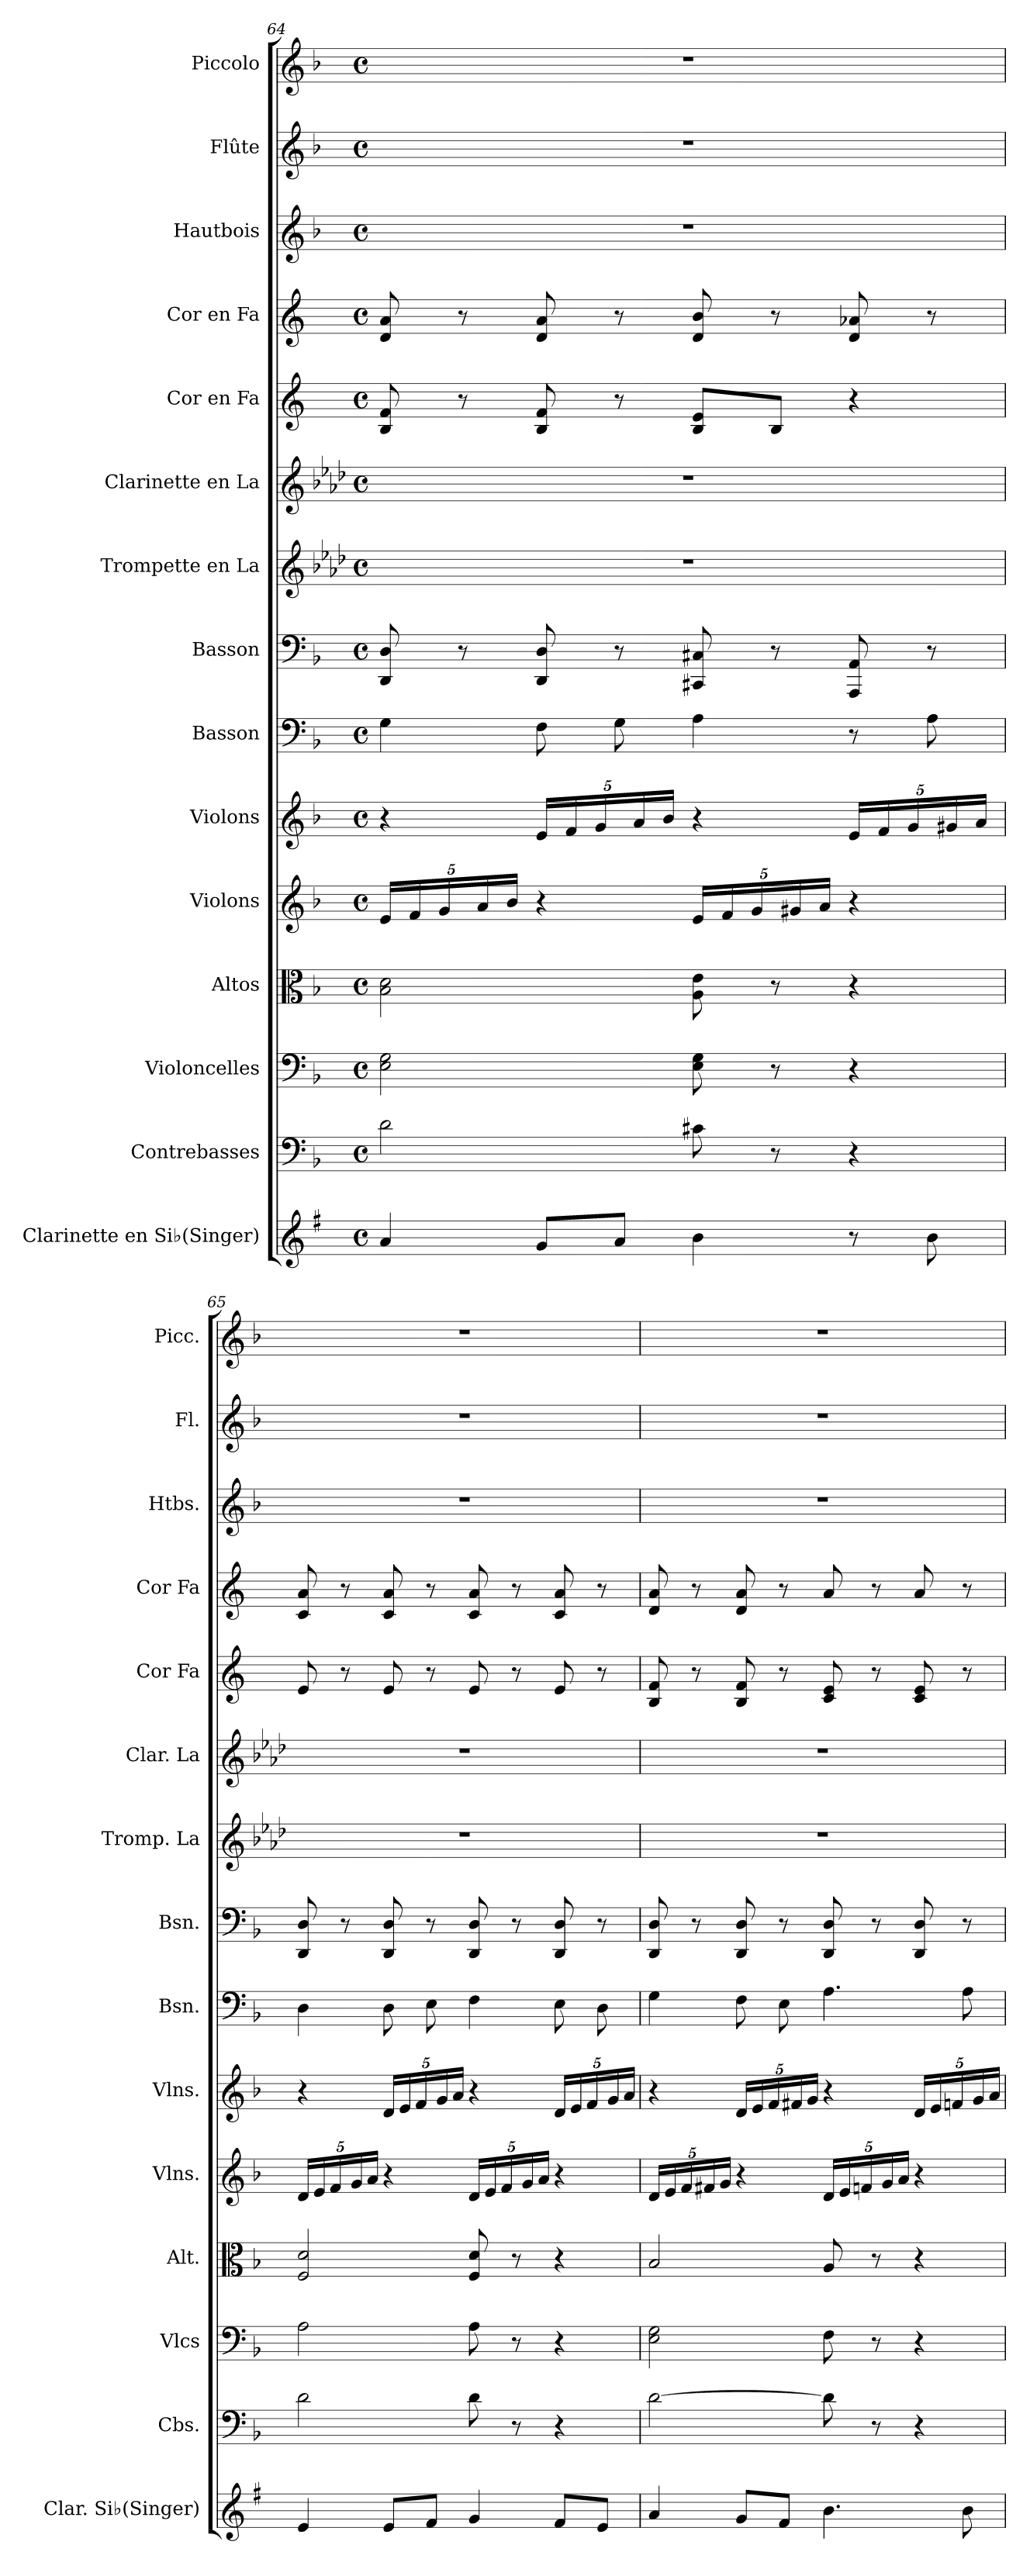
**kern	**kern	**kern	**kern	**kern	**kern	**kern	**kern	**kern	**kern	**kern	**kern	**kern	**kern	**kern
*part15	*part14	*part13	*part12	*part11	*part10	*part9	*part8	*part7	*part6	*part5	*part4	*part3	*part2	*part1
*staff15	*staff14	*staff13	*staff12	*staff11	*staff10	*staff9	*staff8	*staff7	*staff6	*staff5	*staff4	*staff3	*staff2	*staff1
*I"Clarinette en Si♭(Singer)	*I"Contrebasses	*I"Violoncelles	*I"Altos	*I"Violons	*I"Violons	*I"Basson	*I"Basson	*I"Trompette en La	*I"Clarinette en La	*I"Cor en Fa	*I"Cor en Fa	*I"Hautbois	*I"Flûte	*I"Piccolo
*I'Clar. Si♭(Singer)	*I'Cbs.	*I'Vlcs	*I'Alt.	*I'Vlns.	*I'Vlns.	*I'Bsn.	*I'Bsn.	*I'Tromp. La	*I'Clar. La	*I'Cor Fa	*I'Cor Fa	*I'Htbs.	*I'Fl.	*I'Picc.
!!LO:PB:g=z
*clefG2	*clefF4	*clefF4	*clefC3	*clefG2	*clefG2	*clefF4	*clefF4	*clefG2	*clefG2	*clefG2	*clefG2	*clefG2	*clefG2	*clefG2
*ITrd1c2	*ITrd7c12	*	*	*	*	*	*	*ITrd2c3	*ITrd2c3	*ITrd4c7	*ITrd4c7	*	*	*ITrd-7c-12
*k[b-]	*k[b-]	*k[b-]	*k[b-]	*k[b-]	*k[b-]	*k[b-]	*k[b-]	*k[b-]	*k[b-]	*k[b-]	*k[b-]	*k[b-]	*k[b-]	*k[b-]
*M4/4	*M4/4	*M4/4	*M4/4	*M4/4	*M4/4	*M4/4	*M4/4	*M4/4	*M4/4	*M4/4	*M4/4	*M4/4	*M4/4	*M4/4
*met(c)	*met(c)	*met(c)	*met(c)	*met(c)	*met(c)	*met(c)	*met(c)	*met(c)	*met(c)	*met(c)	*met(c)	*met(c)	*met(c)	*met(c)
*	*	*	*	*Xbrackettup	*	*	*	*	*	*	*	*	*	*
=64	=64	=64	=64	=64	=64	=64	=64	=64	=64	=64	=64	=64	=64	=64
4g/	2D\	2E\ 2G\	2B-\ 2d\	20e/LL	4r	4G\	8DD/ 8D/	1r	1r	8E/ 8B-/	8G/ 8d/	1r	1r	1r
.	.	.	.	20f/	.	.	.	.	.	.	.	.	.	.
.	.	.	.	20g/	.	.	.	.	.	.	.	.	.	.
.	.	.	.	.	.	.	8r	.	.	8r	8r	.	.	.
.	.	.	.	20a/	.	.	.	.	.	.	.	.	.	.
.	.	.	.	20b-/JJ	.	.	.	.	.	.	.	.	.	.
*	*	*	*	*	*Xbrackettup	*	*	*	*	*	*	*	*	*
8f/L	.	.	.	4r	20e/LL	8F\	8DD/ 8D/	.	.	8E/ 8B-/	8G/ 8d/	.	.	.
.	.	.	.	.	20f/	.	.	.	.	.	.	.	.	.
.	.	.	.	.	20g/	.	.	.	.	.	.	.	.	.
8g/J	.	.	.	.	.	8G\	8r	.	.	8r	8r	.	.	.
.	.	.	.	.	20a/	.	.	.	.	.	.	.	.	.
.	.	.	.	.	20b-/JJ	.	.	.	.	.	.	.	.	.
4a\	8C#X\	8E\ 8G\	8A\ 8e\	20e/LL	4r	4A\	8CC#X/ 8C#X/	.	.	8E/ 8A/L	8G/ 8e/	.	.	.
.	.	.	.	20f/	.	.	.	.	.	.	.	.	.	.
.	.	.	.	20g/	.	.	.	.	.	.	.	.	.	.
.	8r	8r	8r	.	.	.	8r	.	.	8E/J	8r	.	.	.
.	.	.	.	20g#X/	.	.	.	.	.	.	.	.	.	.
.	.	.	.	20a/JJ	.	.	.	.	.	.	.	.	.	.
8r	4r	4r	4r	4r	20e/LL	8r	8AAA/ 8AA/	.	.	4r	8G/ 8d-X/	.	.	.
.	.	.	.	.	20f/	.	.	.	.	.	.	.	.	.
.	.	.	.	.	20g/	.	.	.	.	.	.	.	.	.
8a\	.	.	.	.	.	8A\	8r	.	.	.	8r	.	.	.
.	.	.	.	.	20g#X/	.	.	.	.	.	.	.	.	.
.	.	.	.	.	20a/JJ	.	.	.	.	.	.	.	.	.
!!LO:PB:g=z
=65	=65	=65	=65	=65	=65	=65	=65	=65	=65	=65	=65	=65	=65	=65
4d/	2D\	2A\	2F/ 2d/	20d/LL	4r	4D\	8DD/ 8D/	1r	1r	8A/	8F/ 8d/	1r	1r	1r
.	.	.	.	20e/	.	.	.	.	.	.	.	.	.	.
.	.	.	.	20f/	.	.	.	.	.	.	.	.	.	.
.	.	.	.	.	.	.	8r	.	.	8r	8r	.	.	.
.	.	.	.	20g/	.	.	.	.	.	.	.	.	.	.
.	.	.	.	20a/JJ	.	.	.	.	.	.	.	.	.	.
8d/L	.	.	.	4r	20d/LL	8D\	8DD/ 8D/	.	.	8A/	8F/ 8d/	.	.	.
.	.	.	.	.	20e/	.	.	.	.	.	.	.	.	.
.	.	.	.	.	20f/	.	.	.	.	.	.	.	.	.
8e/J	.	.	.	.	.	8E\	8r	.	.	8r	8r	.	.	.
.	.	.	.	.	20g/	.	.	.	.	.	.	.	.	.
.	.	.	.	.	20a/JJ	.	.	.	.	.	.	.	.	.
4f/	8D\	8A\	8F/ 8d/	20d/LL	4r	4F\	8DD/ 8D/	.	.	8A/	8F/ 8d/	.	.	.
.	.	.	.	20e/	.	.	.	.	.	.	.	.	.	.
.	.	.	.	20f/	.	.	.	.	.	.	.	.	.	.
.	8r	8r	8r	.	.	.	8r	.	.	8r	8r	.	.	.
.	.	.	.	20g/	.	.	.	.	.	.	.	.	.	.
.	.	.	.	20a/JJ	.	.	.	.	.	.	.	.	.	.
8e/L	4r	4r	4r	4r	20d/LL	8E\	8DD/ 8D/	.	.	8A/	8F/ 8d/	.	.	.
.	.	.	.	.	20e/	.	.	.	.	.	.	.	.	.
.	.	.	.	.	20f/	.	.	.	.	.	.	.	.	.
8d/J	.	.	.	.	.	8D\	8r	.	.	8r	8r	.	.	.
.	.	.	.	.	20g/	.	.	.	.	.	.	.	.	.
.	.	.	.	.	20a/JJ	.	.	.	.	.	.	.	.	.
!!LO:PB:g=z
=66	=66	=66	=66	=66	=66	=66	=66	=66	=66	=66	=66	=66	=66	=66
4g/	[2D\	2E\ 2G\	2B-/	20d/LL	4r	4G\	8DD/ 8D/	1r	1r	8E/ 8B-/	8G/ 8d/	1r	1r	1r
.	.	.	.	20e/	.	.	.	.	.	.	.	.	.	.
.	.	.	.	20f/	.	.	.	.	.	.	.	.	.	.
.	.	.	.	.	.	.	8r	.	.	8r	8r	.	.	.
.	.	.	.	20f#X/	.	.	.	.	.	.	.	.	.	.
.	.	.	.	20g/JJ	.	.	.	.	.	.	.	.	.	.
8f/L	.	.	.	4r	20d/LL	8F\	8DD/ 8D/	.	.	8E/ 8B-/	8G/ 8d/	.	.	.
.	.	.	.	.	20e/	.	.	.	.	.	.	.	.	.
.	.	.	.	.	20f/	.	.	.	.	.	.	.	.	.
8e/J	.	.	.	.	.	8E\	8r	.	.	8r	8r	.	.	.
.	.	.	.	.	20f#X/	.	.	.	.	.	.	.	.	.
.	.	.	.	.	20g/JJ	.	.	.	.	.	.	.	.	.
4.a\	8D\]	8F\	8A/	20d/LL	4r	4.A\	8DD/ 8D/	.	.	8F/ 8A/	8d/	.	.	.
.	.	.	.	20e/	.	.	.	.	.	.	.	.	.	.
.	.	.	.	20fn/	.	.	.	.	.	.	.	.	.	.
.	8r	8r	8r	.	.	.	8r	.	.	8r	8r	.	.	.
.	.	.	.	20g/	.	.	.	.	.	.	.	.	.	.
.	.	.	.	20a/JJ	.	.	.	.	.	.	.	.	.	.
.	4r	4r	4r	4r	20d/LL	.	8DD/ 8D/	.	.	8F/ 8A/	8d/	.	.	.
.	.	.	.	.	20e/	.	.	.	.	.	.	.	.	.
.	.	.	.	.	20fn/	.	.	.	.	.	.	.	.	.
8a\	.	.	.	.	.	8A\	8r	.	.	8r	8r	.	.	.
.	.	.	.	.	20g/	.	.	.	.	.	.	.	.	.
.	.	.	.	.	20a/JJ	.	.	.	.	.	.	.	.	.
=	=	=	=	=	=	=	=	=	=	=	=	=	=	=
*-	*-	*-	*-	*-	*-	*-	*-	*-	*-	*-	*-	*-	*-	*-
